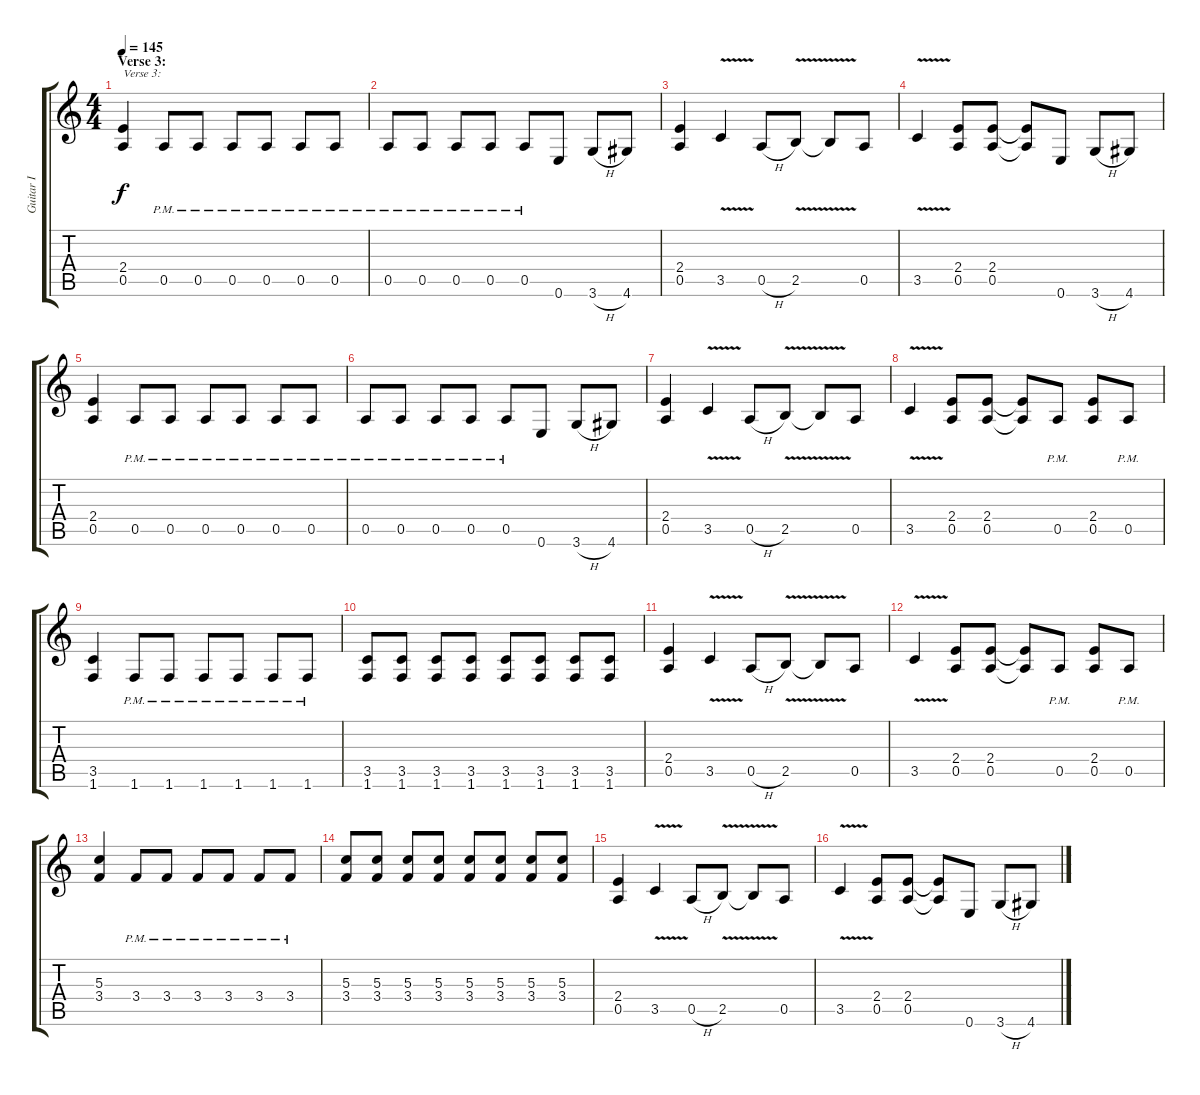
\track ("Guitar I" "Guitar I") {instrument distortionguitar}
\staff {score tabs}
\tuning (E4 B3 G3 D3 A2 E2) {hide}
\ts (4 4)
\section ("" "Verse 3:")
\tempo 145
\clef g2
\ks c
(2.4 0.5).4{txt "Verse 3:" dy f} 0.5{pm}.8 0.5{pm}.8 0.5{pm}.8 0.5{pm}.8 0.5{pm}.8 0.5{pm}.8 |
0.5{pm}.8 0.5{pm}.8 0.5{pm}.8 0.5{pm}.8 0.5{pm}.8 0.6.8 3.6{h}.8 4.6.8 |
(2.4 0.5).4 3.5{v}.4 0.5{h}.8 2.5{v}.8 2.5{t}.8 0.5.8 |
3.5{v}.4 (2.4 0.5).8 (2.4 0.5).8 (2.4{t} 0.5{t}).8 0.6.8 3.6{h}.8 4.6.8 |
(2.4 0.5).4 0.5{pm}.8 0.5{pm}.8 0.5{pm}.8 0.5{pm}.8 0.5{pm}.8 0.5{pm}.8 |
0.5{pm}.8 0.5{pm}.8 0.5{pm}.8 0.5{pm}.8 0.5{pm}.8 0.6.8 3.6{h}.8 4.6.8 |
(2.4 0.5).4 3.5{v}.4 0.5{h}.8 2.5{v}.8 2.5{t}.8 0.5.8 |
3.5{v}.4 (2.4 0.5).8 (2.4 0.5).8 (2.4{t} 0.5{t}).8 0.5{pm}.8 (2.4 0.5).8 0.5{pm}.8 |
(3.5 1.6).4 1.6{pm}.8 1.6{pm}.8 1.6{pm}.8 1.6{pm}.8 1.6{pm}.8 1.6{pm}.8 |
(3.5 1.6).8 (3.5 1.6).8 (3.5 1.6).8 (3.5 1.6).8 (3.5 1.6).8 (3.5 1.6).8 (3.5 1.6).8 (3.5 1.6).8 |
(2.4 0.5).4 3.5{v}.4 0.5{h}.8 2.5{v}.8 2.5{t}.8 0.5.8 |
3.5{v}.4 (2.4 0.5).8 (2.4 0.5).8 (2.4{t} 0.5{t}).8 0.5{pm}.8 (2.4 0.5).8 0.5{pm}.8 |
(5.3 3.4).4 3.4{pm}.8 3.4{pm}.8 3.4{pm}.8 3.4{pm}.8 3.4{pm}.8 3.4{pm}.8 |
(5.3 3.4).8 (5.3 3.4).8 (5.3 3.4).8 (5.3 3.4).8 (5.3 3.4).8 (5.3 3.4).8 (5.3 3.4).8 (5.3 3.4).8 |
(2.4 0.5).4 3.5{v}.4 0.5{h}.8 2.5{v}.8 2.5{t}.8 0.5.8 |
3.5{v}.4 (2.4 0.5).8 (2.4 0.5).8 (2.4{t} 0.5{t}).8 0.6.8 3.6{h}.8 4.6.8
